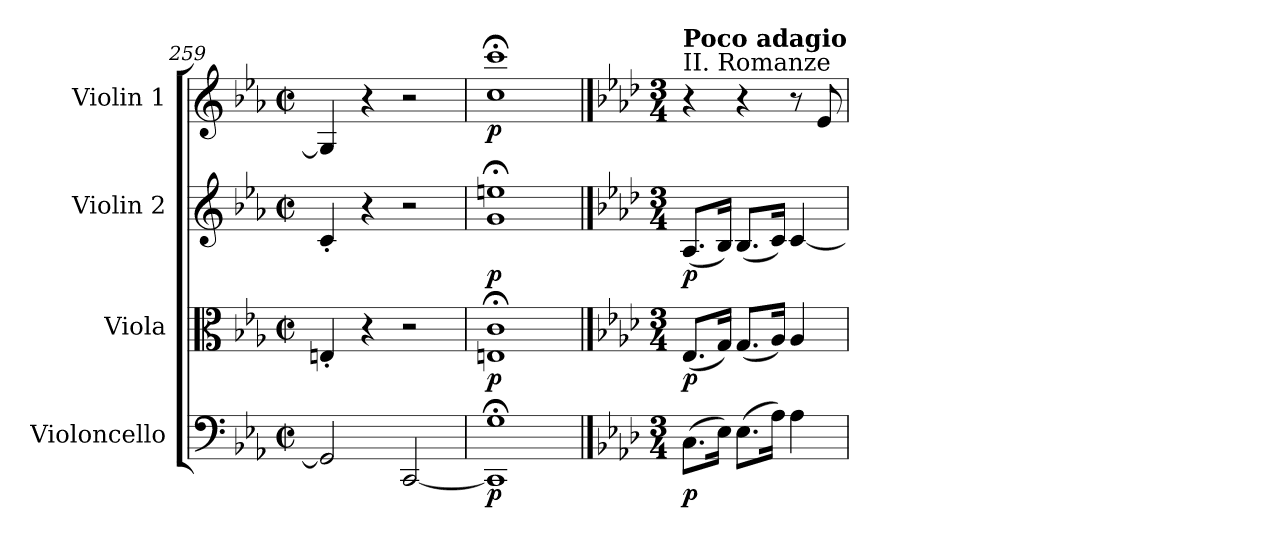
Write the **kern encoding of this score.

**kern	**dynam	**kern	**dynam	**kern	**dynam	**kern	**dynam
*part4	*part4	*part3	*part3	*part2	*part2	*part1	*part1
*staff4	*staff4	*staff3	*staff3	*staff2	*staff2	*staff1	*staff1
*I"Violoncello	*	*I"Viola	*	*I"Violin 2	*	*I"Violin 1	*
*I'Vc	*	*I'Vla	*	*I'Vln	*	*I'Vln	*
*clefF4	*	*clefC3	*	*clefG2	*	*clefG2	*
*k[b-e-a-]	*	*k[b-e-a-]	*	*k[b-e-a-]	*	*k[b-e-a-]	*
*M2/2	*	*M2/2	*	*M2/2	*	*M2/2	*
*met(c|)	*	*met(c|)	*	*met(c|)	*	*met(c|)	*
=259	=259	=259	=259	=259	=259	=259	=259
2GG/]	.	4En'/	.	4c'/	.	4G/]	.
.	.	4r	.	4r	.	4r	.
[2CC/	.	2r	.	2r	.	2r	.
!!LO:LB:g=z
=260	=260	=260	=260	=260	=260	=260	=260
!	!LO:DY:b	!	!LO:DY:b	!	!LO:DY:b	!	!LO:DY:b
1CC];< 1G;<	p	1En;< 1c;<	p	1g;< 1een;<	p	1cc;< 1ccc;<	p
!!LO:PB:g=z
==1	==1	==1	==1	==1	==1	==1	==1
*k[b-e-a-d-]	*	*k[b-e-a-d-]	*	*k[b-e-a-d-]	*	*k[b-e-a-d-]	*
*M3/4	*	*M3/4	*	*M3/4	*	*M3/4	*
!	!	!	!	!	!	!LO:TX:a:t=II. Romanze	!
!	!	!	!	!	!	!LO:TX:a:B:t=Poco adagio	!
!	!LO:DY:b	!	!LO:DY:b	!	!LO:DY:b	!	!
(8.C\L	p	(8.E-/L	p	(8.A-/L	p	4r	.
16E-\Jk)	.	16G/Jk)	.	16B-/Jk)	.	.	.
(8.E-\L	.	(8.G/L	.	(8.B-/L	.	4r	.
16A-\Jk)	.	16A-/Jk)	.	16c/Jk)	.	.	.
4A-\	.	4A-/	.	[4c/	.	8r	.
!	!	!	!	!	!	!	!LO:DY:b
!	!	!	!	!	!	!	!LO:DY:n=1:b
.	.	.	.	.	.	8e-/	p other-dynamics
=	=	=	=	=	=	=	=
*-	*-	*-	*-	*-	*-	*-	*-
